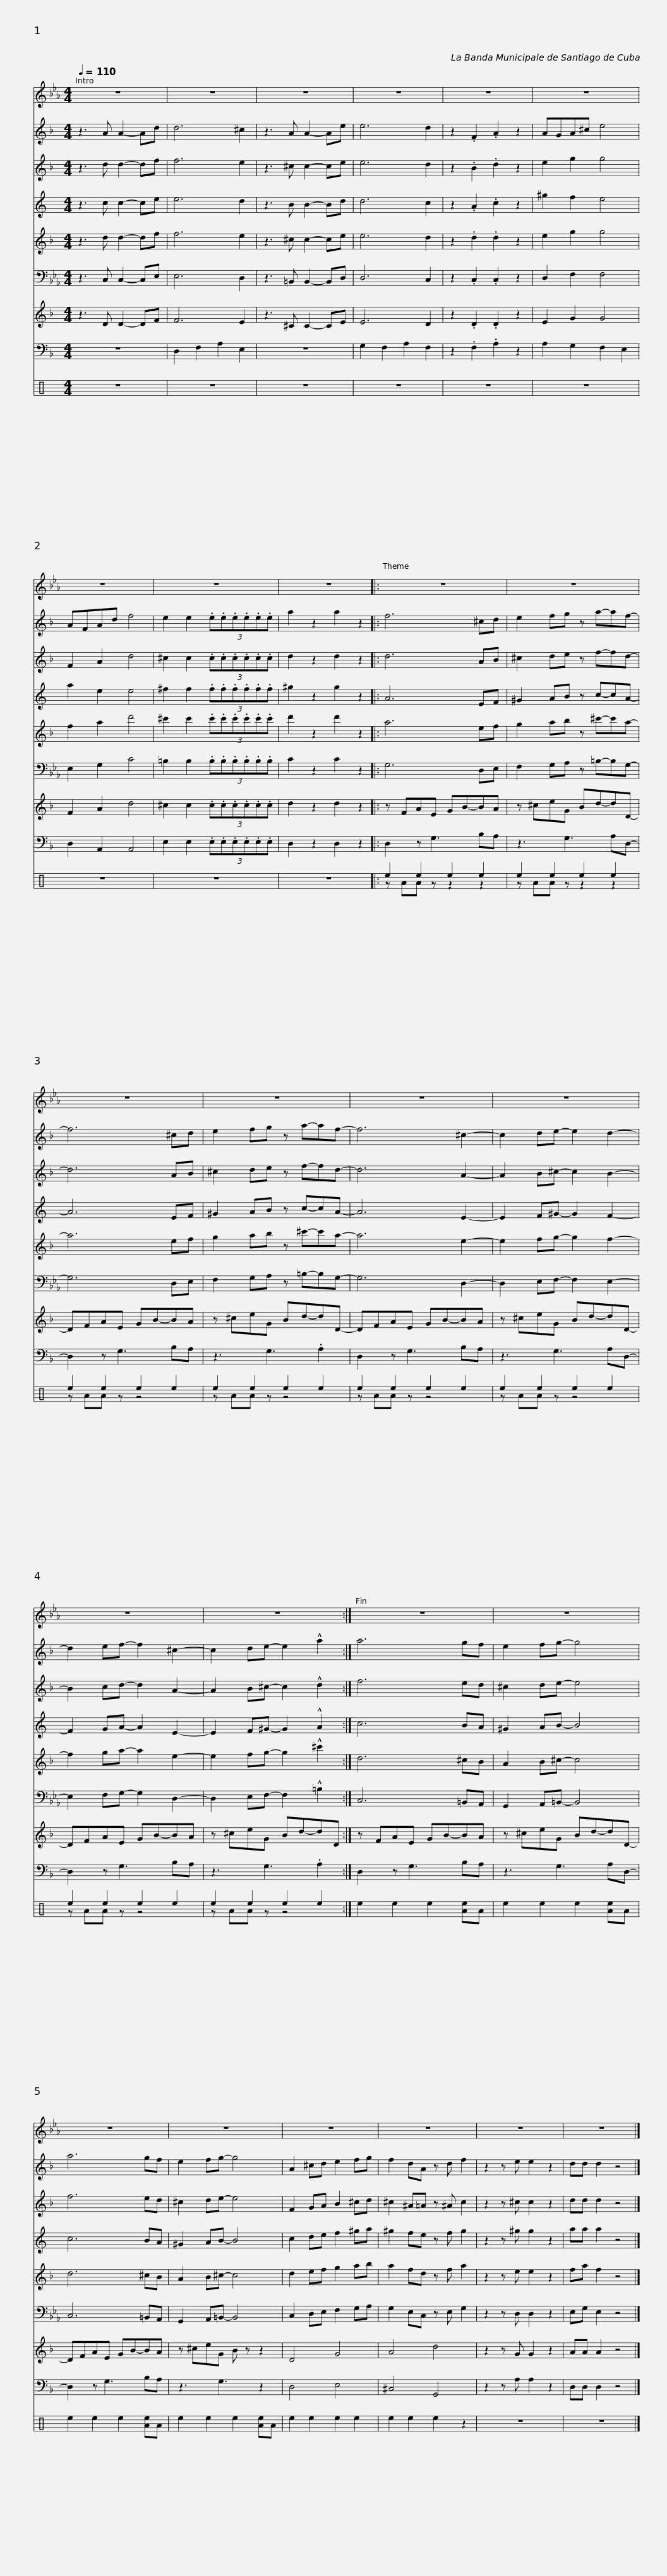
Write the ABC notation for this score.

X:1
%%score 1 2 3 4 5 6 7 8 ( 9 10 )
L:1/8
Q:1/4=110
M:4/4
I:linebreak $
K:Eb
V:1 treble
V:2 treble transpose=-2
V:3 treble transpose=-2
V:4 treble transpose=-9
V:5 treble transpose=-14
V:6 bass
V:7 treble transpose=-2
V:8 bass transpose=-14
V:9 perc
K:none
V:10 perc
K:none
V:1
 z8 | z8 | z8 | z8 | z8 | %5
 z8 | z8 | z8 | z8 |: z8 |$ %10
 z8 | z8 | z8 | z8 | z8 | %15
 z8 | z8 :|$ z8 | z8 | z8 | %20
 z8 | z8 | z8 | z8 | z8 |] %25
V:2
[K:F] z3 A A2- Ad | d6 ^c2 | z3 A A2- Ae | e6 d2 | z2 .F2 .A2 z2 | %5
 AGA^c e4 | AFAd f4 | e2 e2 (3:2:6.e.e.e.e.e.e | a2 z2 a2 z2 |: f6 ^cd |$ %10
 e2 fg z a-af- | f6 ^cd | e2 fg z a-af- | f6 ^c2- | c2 de- e2 d2- | %15
 d2 ef- f2 ^c2- | c2 de- e2 !^!a2 :|$ a6 gf | e2 fg- g4 | a6 gf | %20
 e2 fg- g4 | A2 ^cd e2 fg | f2 dA z d f2 | z2 z e e2 z2 | dd d2 z4 |] %25
V:3
[K:F] z3 d d2- df | f6 e2 | z3 ^c c2- ce | e6 d2 | z2 .B2 .d2 z2 | %5
 e2 g2 g4 | F2 A2 d4 | ^c2 c2 (3:2:6.c.c.c.c.c.c | d2 z2 d2 z2 |: d6 AB |$ %10
 ^c2 de z f-fd- | d6 AB | ^c2 de z f-fd- | d6 A2- | A2 B^c- c2 B2- | %15
 B2 cd- d2 A2- | A2 B^c- c2 !^!d2 :|$ f6 ed | ^c2 de- e4 | f6 ed | %20
 ^c2 de- e4 | F2 GA B2 ^cd | ^c2 ^A=A z ^A c2 | z2 z ^c c2 z2 | dd d2 z4 |] %25
V:4
[K:C] z3 c c2- ce | e6 d2 | z3 B B2- Bd | d6 c2 | z2 .A2 .c2 z2 | %5
 ^g2 f2 e4 | a2 e2 e4 | ^f2 f2 (3:2:6.f.f.f.f.f.f | ^g2 z2 g2 z2 |: A6 EF |$ %10
 ^G2 AB z c-cA- | A6 EF | ^G2 AB z c-cA- | A6 E2- | E2 F^G- G2 F2- | %15
 F2 GA- A2 E2- | E2 F^G- G2 !^!A2 :|$ c6 BA | ^G2 AB- B4 | c6 BA | %20
 ^G2 AB- B4 | c2 de f2 ^ga | ^g2 fe z f g2 | z2 z ^g g2 z2 | aa a2 z4 |] %25
V:5
[K:F] z3 d d2- df | f6 e2 | z3 ^c c2- ce | e6 d2 | z2 .d2 .d2 z2 | %5
 e2 g2 g4 | f2 a2 d'4 | ^c'2 c'2 (3:2:6.c'.c'.c'.c'.c'.c' | d'2 z2 d'2 z2 |: a6 ef |$ %10
 g2 ab z ^c'-c'a- | a6 ef | g2 ab z ^c'-c'a- | a6 e2- | e2 fg- g2 f2- | %15
 f2 ga- a2 e2- | e2 fg- g2 !^!^c'2 :|$ d6 ^cB | A2 B^c- c4 | d6 ^cB | %20
 A2 B^c- c4 | d2 ef g2 ab | a2 fd z f a2 | z2 z e e2 z2 | fa f2 z4 |] %25
V:6
 z3 C, C,2- C,E, | E,6 D,2 | z3 =B,, B,,2- B,,D, | D,6 C,2 | z2 .C,2 .C,2 z2 | %5
 D,2 F,2 F,4 | E,2 G,2 C4 | =B,2 B,2 (3:2:6.B,.B,.B,.B,.B,.B, | C2 z2 C2 z2 |: G,6 D,E, |$ %10
 F,2 G,A, z =B,-B,G,- | G,6 D,E, | F,2 G,A, z =B,-B,G,- | G,6 D,2- | D,2 E,F,- F,2 E,2- | %15
 E,2 F,G,- G,2 D,2- | D,2 E,F,- F,2 !^!=B,2 :|$ C,6 =B,,A,, | G,,2 A,,=B,,- B,,4 | C,6 =B,,A,, | %20
 G,,2 A,,=B,,- B,,4 | C,2 D,E, F,2 G,A, | G,2 E,C, z E, G,2 | z2 z D, D,2 z2 | E,G, E,2 z4 |] %25
V:7
[K:F] z3 D D2- DF | F6 E2 | z3 ^C C2- CE | E6 D2 | z2 .D2 .D2 z2 | %5
 E2 G2 G4 | F2 A2 d4 | ^c2 c2 (3:2:6.c.c.c.c.c.c | d2 z2 d2 z2 |: z FAE GB-BA |$ %10
 z ^ceG Bd-dD- | DFAE GB-BA | z ^ceG Bd-dD- | DFAE GB-BA | z ^ceG Bd-dD- | %15
 DFAE GB-BA | z ^ceG Bd-dD :|$ z FAE GB-BA | z ^ceG Bd-dD- | DFAE GB-BA | %20
 z ^ceG B z z2 | D4 G4 | A4 d4 | z2 z G G2 z2 | AA A2 z4 |] %25
V:8
[K:F] z8 | D,2 F,2 A,2 E,2 | z8 | G,2 F,2 A,2 F,2 | z2 .F,2 .A,2 z2 | %5
 A,2 G,2 F,2 E,2 | D,2 A,,2 A,,4 | E,2 E,2 (3:2:6.E,.E,.E,.E,.E,.E, | D,2 z2 D,2 z2 |: D,2 z G,3 B,A, |$ %10
 z3 G,3 A,D,- | D,2 z G,3 B,A, | z3 G,3 .A,2 | D,2 z G,3 B,A, | z3 G,3 A,D,- | %15
 D,2 z G,3 B,A, | z3 G,3 .A,2 :|$ D,2 z G,3 B,A, | z3 G,3 A,D,- | D,2 z G,3 B,A, | %20
 z3 G,3 z2 | D,4 E,4 | ^C,4 G,,4 | z2 z A, A,2 z2 | D,D, D,2 z4 |] %25
V:9
[K:C] z8 | z8 | z8 | z8 | z8 | %5
 z8 | z8 | z8 | z8 |: e2 e2 e2 e2 |$ %10
 e2 e2 e2 e2 | e2 e2 e2 e2 | e2 e2 e2 e2 | e2 e2 e2 e2 | e2 e2 e2 e2 | %15
 e2 e2 e2 e2 | e2 e2 e2 e2 :|$ e2 e2 e2 [Ae]A | e2 e2 e2 [Ae]A | e2 e2 e2 [Ae]A | %20
 e2 e2 e2 [Ae]A | e2 e2 e2 e2 | e2 e2 e2 z2 | z8 | z8 |] %25
V:10
[K:C] x8 | x8 | x8 | x8 | x8 | %5
 x8 | x8 | x8 | x8 |: z AA z z2 z2 |$ %10
 z AA z z2 z2 | z AA z z4 | z AA z z4 | z AA z z4 | z AA z z4 | %15
 z AA z z4 | z AA z z4 :|$ x8 | x8 | x8 | %20
 x8 | x8 | x8 | x8 | x8 |] %25
